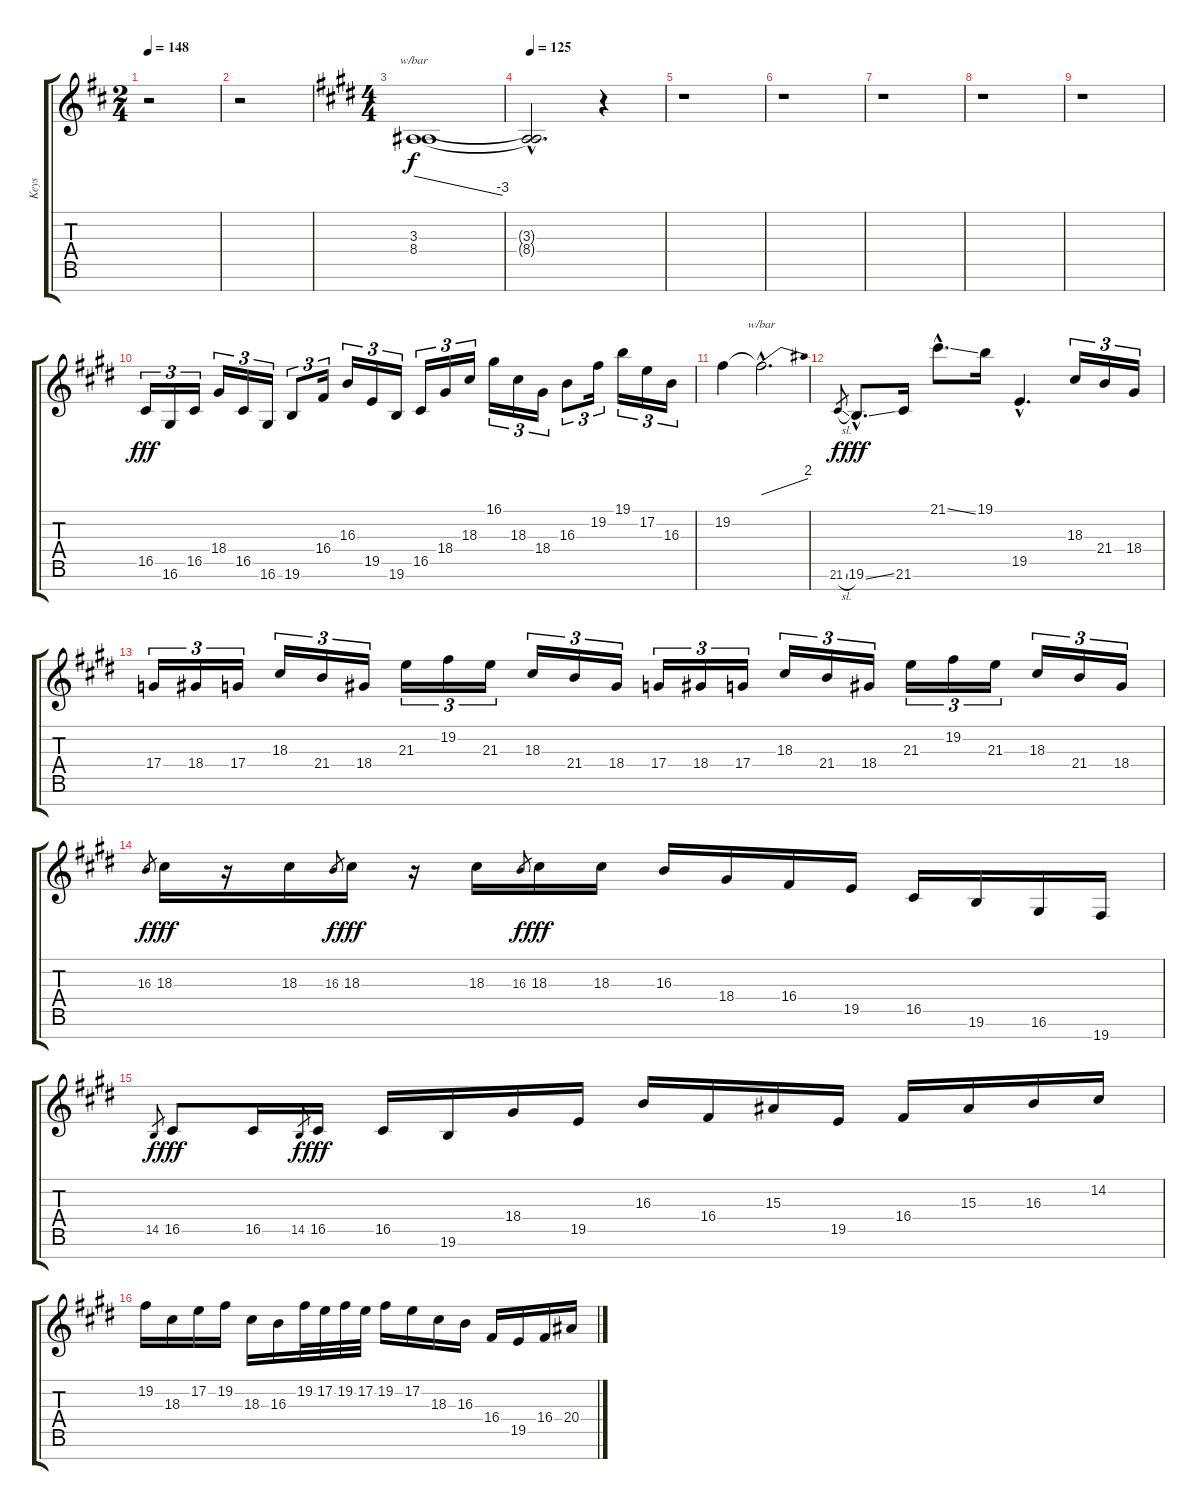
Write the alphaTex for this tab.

\track ("Keys" "Keys") {instrument synthstrings2}
\staff {score tabs}
\tuning (E4 B3 G3 D3 A2 E2 B1) {hide}
\ts (2 4)
\tempo 148
\clef g2
\ks d
r.2{dy f} |
r.2 |
\ts (4 4)
\ks e
(3.3 8.4).1{tbe (dive default 0 0 60 -12)} |
\tempo 125
(3.3{hac t} 8.4{hac t}).2{d} r.4 |
r.1 |
r.1 |
r.1 |
r.1 |
r.1 |
16.5.16{tu (3 2) dy fff volume 12 instrument synthbrass1} 16.6.16{tu (3 2)} 16.5.16{tu (3 2)} 18.4.16{tu (3 2)} 16.5.16{tu (3 2)} 16.6.16{tu (3 2)} 19.6.8{tu (3 2)} 16.4.16{tu (3 2)} 16.3.16{tu (3 2)} 19.5.16{tu (3 2)} 19.6.16{tu (3 2)} 16.5.16{tu (3 2)} 18.4.16{tu (3 2)} 18.3.16{tu (3 2)} 16.1.16{tu (3 2)} 18.3.16{tu (3 2)} 18.4.16{tu (3 2)} 16.3.8{tu (3 2)} 19.2.16{tu (3 2)} 19.1.16{tu (3 2)} 17.2.16{tu (3 2)} 16.3.16{tu (3 2)} |
19.2.4 19.2{hac t}.2{d tbe (dive default 0 0 60 8)} |
21.6{sl}.8{gr dy f} 19.6{ss hac}.8{d dy fff} 21.6.16 21.1{ss hac}.8{d} 19.1.16 19.5{hac}.4{d} 18.3.16{tu (3 2)} 21.4.16{tu (3 2)} 18.4.16{tu (3 2)} |
17.4.16{tu (3 2)} 18.4.16{tu (3 2)} 17.4.16{tu (3 2)} 18.3.16{tu (3 2)} 21.4.16{tu (3 2)} 18.4.16{tu (3 2)} 21.3.16{tu (3 2)} 19.2.16{tu (3 2)} 21.3.16{tu (3 2)} 18.3.16{tu (3 2)} 21.4.16{tu (3 2)} 18.4.16{tu (3 2)} 17.4.16{tu (3 2)} 18.4.16{tu (3 2)} 17.4.16{tu (3 2)} 18.3.16{tu (3 2)} 21.4.16{tu (3 2)} 18.4.16{tu (3 2)} 21.3.16{tu (3 2)} 19.2.16{tu (3 2)} 21.3.16{tu (3 2)} 18.3.16{tu (3 2)} 21.4.16{tu (3 2)} 18.4.16{tu (3 2)} |
16.3.8{gr dy f} 18.3.16{dy fff} r.16 18.3.16 16.3.8{gr dy f} 18.3.16{dy fff} r.16 18.3.16 16.3.8{gr dy f} 18.3.16{dy fff} 18.3.16 16.3.16 18.4.16 16.4.16 19.5.16 16.5.16 19.6.16 16.6.16 19.7.16 |
14.5.8{gr dy f} 16.5.8{dy fff} 16.5.16 14.5.8{gr dy f} 16.5.16{dy fff} 16.5.16 19.6.16 18.4.16 19.5.16 16.3.16 16.4.16 15.3.16 19.5.16 16.4.16 15.3.16 16.3.16 14.2.16 |
19.2.16 18.3.16 17.2.16 19.2.16 18.3.16 16.3.16 19.2.32 17.2.32 19.2.32 17.2.32 19.2.16 17.2.16 18.3.16 16.3.16 16.4.16 19.5.16 16.4.16 20.4.16
